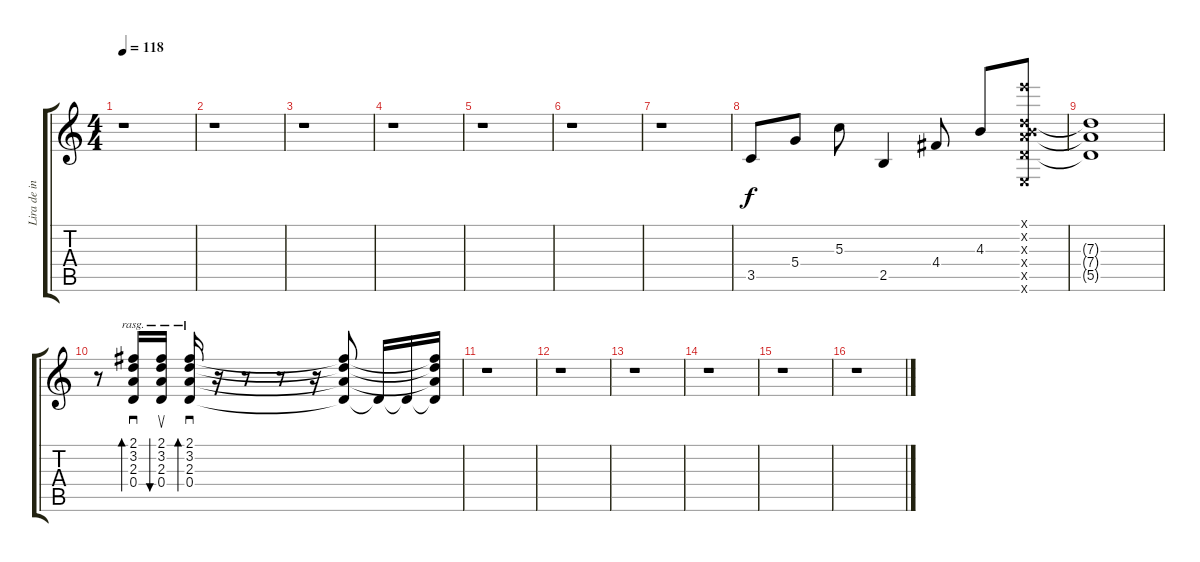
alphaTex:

\track ("Lira de intro" "Lira de in") {instrument distortionguitar}
\staff {score tabs}
\tuning (E4 B3 G3 D3 A2 E2) {hide}
\ts (4 4)
\tempo 118
\clef g2
\ks c
r.1{dy f} |
r.1 |
r.1 |
r.1 |
r.1 |
r.1 |
r.1 |
3.5.8{volume 16} 5.4.8 5.3.8 2.5.4 4.4.8 4.3.8 (12.1{x} 0.2{x} 7.3{x} 7.4{x} 5.5{x} 0.6{x}).8 |
(7.3{t} 7.4{t} 5.5{t}).1 |
r.8 (2.1 3.2 2.3 0.4).16{sd bd 120 rasg ii} (2.1 3.2 2.3 0.4).16{su bu 120 rasg ii} (2.1 3.2 2.3 0.4).16{sd bd 120 rasg ii volume 5} r.16 r.8 r.8 r.16 (2.1{t} 3.2{t} 2.3{t} 0.4{t}).8 0.4{t}.16 0.4{t}.16 (2.1{t} 3.2{t} 2.3{t} 0.4{t}).16 |
r.1 |
r.1 |
r.1 |
r.1 |
r.1 |
r.1
